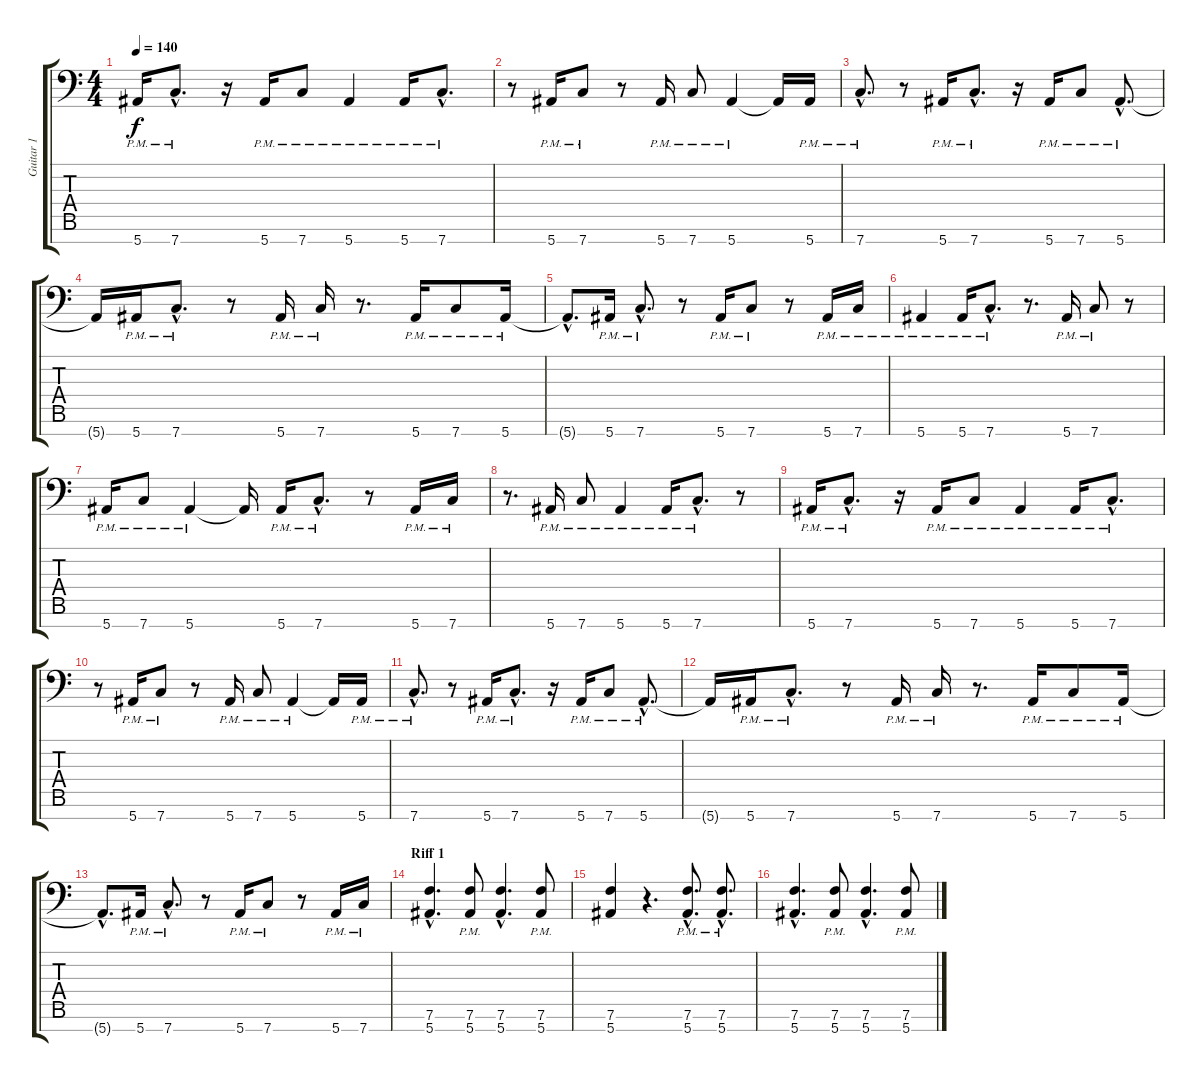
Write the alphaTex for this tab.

\track ("Guitar 1" "Guitar 1") {instrument distortionguitar}
\staff {score tabs}
\tuning (Bb3 Gb3 Db3 Ab2 Eb2 Bb1 F1) {hide}
\ts (4 4)
\tempo 140
\clef f4
\ks c
5.7{pm}.16{dy f} 7.7{hac pm}.8{d} r.16 5.7{pm}.16 7.7{pm}.8 5.7{pm}.4 5.7{pm}.16 7.7{hac pm}.8{d} |
r.8 5.7{pm}.16 7.7{pm}.8 r.8 5.7{pm}.16 7.7{pm}.8 5.7{pm}.4 5.7{t}.16 5.7{pm}.16 |
7.7{hac pm}.8{d} r.8 5.7{pm}.16 7.7{hac pm}.8{d} r.16 5.7{pm}.16 7.7{pm}.8 5.7{hac pm}.8{d} |
5.7{t}.16 5.7{pm}.16 7.7{hac pm}.8{d} r.8 5.7{pm}.16 7.7{pm}.16 r.8{d} 5.7{pm}.16 7.7{pm}.8 5.7{pm}.16 |
5.7{hac t}.8{d} 5.7{pm}.16 7.7{hac pm}.8{d} r.8 5.7{pm}.16 7.7{pm}.8 r.8 5.7{pm}.16 7.7{pm}.16 |
5.7{pm}.4 5.7{pm}.16 7.7{hac pm}.8{d} r.8{d} 5.7{pm}.16 7.7{pm}.8 r.8 |
5.7{pm}.16 7.7{pm}.8 5.7{pm}.4 5.7{t}.16 5.7{pm}.16 7.7{hac pm}.8{d} r.8 5.7{pm}.16 7.7{pm}.16 |
r.8{d} 5.7{pm}.16 7.7{pm}.8 5.7{pm}.4 5.7{pm}.16 7.7{hac pm}.8{d} r.8 |
5.7{pm}.16 7.7{hac pm}.8{d} r.16 5.7{pm}.16 7.7{pm}.8 5.7{pm}.4 5.7{pm}.16 7.7{hac pm}.8{d} |
r.8 5.7{pm}.16 7.7{pm}.8 r.8 5.7{pm}.16 7.7{pm}.8 5.7{pm}.4 5.7{t}.16 5.7{pm}.16 |
7.7{hac pm}.8{d} r.8 5.7{pm}.16 7.7{hac pm}.8{d} r.16 5.7{pm}.16 7.7{pm}.8 5.7{hac pm}.8{d} |
5.7{t}.16 5.7{pm}.16 7.7{hac pm}.8{d} r.8 5.7{pm}.16 7.7{pm}.16 r.8{d} 5.7{pm}.16 7.7{pm}.8 5.7{pm}.16 |
5.7{hac t}.8{d} 5.7{pm}.16 7.7{hac pm}.8{d} r.8 5.7{pm}.16 7.7{pm}.8 r.8 5.7{pm}.16 7.7{pm}.16 |
\section ("" "Riff 1")
(7.6{hac} 5.7{hac}).4{d} (7.6{pm} 5.7{pm}).8 (7.6{hac} 5.7{hac}).4{d} (7.6{pm} 5.7{pm}).8 |
(7.6 5.7).4 r.4{d} (7.6{hac pm} 5.7{hac pm}).8{d} (7.6{hac pm} 5.7{hac pm}).8{d} |
(7.6{hac} 5.7{hac}).4{d} (7.6{pm} 5.7{pm}).8 (7.6{hac} 5.7{hac}).4{d} (7.6{pm} 5.7{pm}).8
